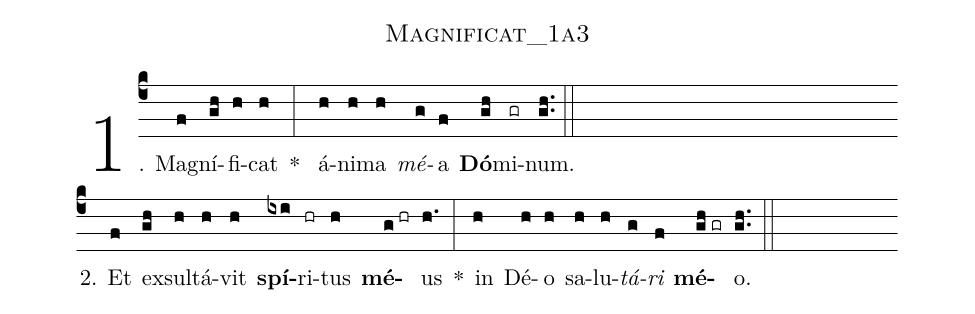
name:Magnificat_1a3;
%%
(c4) 1. Ma(f)gní(gh)fi(h)cat(h) * (:) á(h)ni(h)ma(h) <i>mé</i>(g)a(f) <b>Dó</b>(gh)mi(gr)num.(gh..) (::) (Z-)
2. Et(f) ex(gh)sul(h)tá(h)vit(h) <b>spí</b>(ixi)ri(hr)tus(h) <b>mé</b>(g//hr)us(h.) *(:) in(h) Dé(h)o(h) sa(h)lu(h)<i>tá</i>(g)<i>ri</i>(f) <b>mé</b>(gh//gr)o.(gh..) (::)
